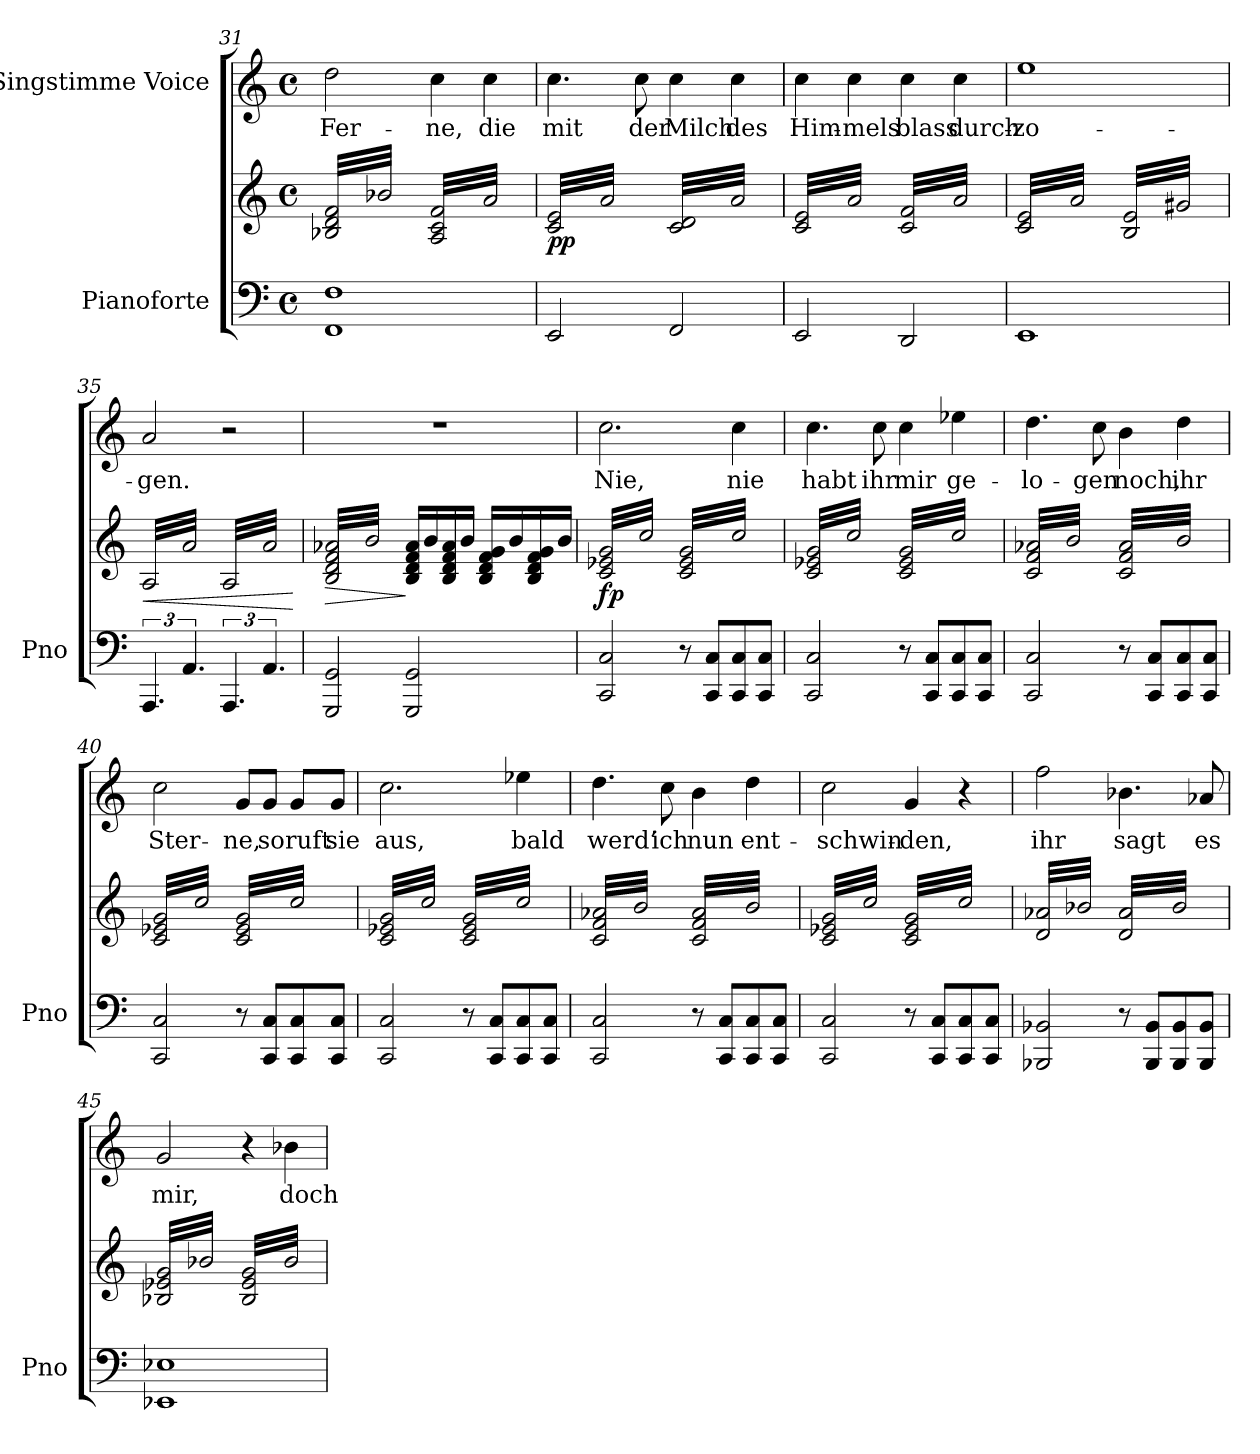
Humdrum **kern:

**kern	**kern	**dynam	**kern	**text
*part2	*part2	*part2	*part1	*part1
*staff3	*staff2	*staff2/3	*staff1	*staff1
*I"Pianoforte	*	*	*I"Singstimme Voice	*
*I'Pno	*	*	*	*
*clefF4	*clefG2	*	*clefG2	*
*k[]	*k[]	*	*k[]	*
*M4/4	*M4/4	*	*M4/4	*
*met(c)	*met(c)	*	*met(c)	*
=31	=31	=31	=31	=31
*	*tremolo	*	*	*
1FF 1F	32B-X/ 32d/ 32f/LLL	.	2dd\	Fer-
.	32b-X/	.	.	.
.	32B-X/ 32d/ 32f/	.	.	.
.	32b-X/	.	.	.
.	32B-X/ 32d/ 32f/	.	.	.
.	32b-X/	.	.	.
.	32B-X/ 32d/ 32f/	.	.	.
.	32b-X/	.	.	.
.	32B-X/ 32d/ 32f/	.	.	.
.	32b-X/	.	.	.
.	32B-X/ 32d/ 32f/	.	.	.
.	32b-X/	.	.	.
.	32B-X/ 32d/ 32f/	.	.	.
.	32b-X/	.	.	.
.	32B-X/ 32d/ 32f/	.	.	.
.	32b-X/JJJ	.	.	.
.	32A/ 32c/ 32f/LLL	.	4cc\	-ne,
.	32a/	.	.	.
.	32A/ 32c/ 32f/	.	.	.
.	32a/	.	.	.
.	32A/ 32c/ 32f/	.	.	.
.	32a/	.	.	.
.	32A/ 32c/ 32f/	.	.	.
.	32a/	.	.	.
.	32A/ 32c/ 32f/	.	4cc\	die
.	32a/	.	.	.
.	32A/ 32c/ 32f/	.	.	.
.	32a/	.	.	.
.	32A/ 32c/ 32f/	.	.	.
.	32a/	.	.	.
.	32A/ 32c/ 32f/	.	.	.
.	32a/JJJ	.	.	.
=32	=32	=32	=32	=32
!	!	!LO:DY:b	!	!
2EE/	32c/ 32e/LLL	pp	4.cc\	mit
.	32a/	.	.	.
.	32c/ 32e/	.	.	.
.	32a/	.	.	.
.	32c/ 32e/	.	.	.
.	32a/	.	.	.
.	32c/ 32e/	.	.	.
.	32a/	.	.	.
.	32c/ 32e/	.	.	.
.	32a/	.	.	.
.	32c/ 32e/	.	.	.
.	32a/	.	.	.
.	32c/ 32e/	.	8cc\	der
.	32a/	.	.	.
.	32c/ 32e/	.	.	.
.	32a/JJJ	.	.	.
2FF/	32c/ 32d/LLL	.	4cc\	Milch
.	32a/	.	.	.
.	32c/ 32d/	.	.	.
.	32a/	.	.	.
.	32c/ 32d/	.	.	.
.	32a/	.	.	.
.	32c/ 32d/	.	.	.
.	32a/	.	.	.
.	32c/ 32d/	.	4cc\	des
.	32a/	.	.	.
.	32c/ 32d/	.	.	.
.	32a/	.	.	.
.	32c/ 32d/	.	.	.
.	32a/	.	.	.
.	32c/ 32d/	.	.	.
.	32a/JJJ	.	.	.
=33	=33	=33	=33	=33
2EE/	32c/ 32e/LLL	.	4cc\	Him-
.	32a/	.	.	.
.	32c/ 32e/	.	.	.
.	32a/	.	.	.
.	32c/ 32e/	.	.	.
.	32a/	.	.	.
.	32c/ 32e/	.	.	.
.	32a/	.	.	.
.	32c/ 32e/	.	4cc\	-mels
.	32a/	.	.	.
.	32c/ 32e/	.	.	.
.	32a/	.	.	.
.	32c/ 32e/	.	.	.
.	32a/	.	.	.
.	32c/ 32e/	.	.	.
.	32a/JJJ	.	.	.
2DD/	32c/ 32f/LLL	.	4cc\	blass
.	32a/	.	.	.
.	32c/ 32f/	.	.	.
.	32a/	.	.	.
.	32c/ 32f/	.	.	.
.	32a/	.	.	.
.	32c/ 32f/	.	.	.
.	32a/	.	.	.
.	32c/ 32f/	.	4cc\	durch-
.	32a/	.	.	.
.	32c/ 32f/	.	.	.
.	32a/	.	.	.
.	32c/ 32f/	.	.	.
.	32a/	.	.	.
.	32c/ 32f/	.	.	.
.	32a/JJJ	.	.	.
=34	=34	=34	=34	=34
1EE	32c/ 32e/LLL	.	1ee	-zo-
.	32a/	.	.	.
.	32c/ 32e/	.	.	.
.	32a/	.	.	.
.	32c/ 32e/	.	.	.
.	32a/	.	.	.
.	32c/ 32e/	.	.	.
.	32a/	.	.	.
.	32c/ 32e/	.	.	.
.	32a/	.	.	.
.	32c/ 32e/	.	.	.
.	32a/	.	.	.
.	32c/ 32e/	.	.	.
.	32a/	.	.	.
.	32c/ 32e/	.	.	.
.	32a/JJJ	.	.	.
.	32B/ 32e/LLL	.	.	.
.	32g#X/	.	.	.
.	32B/ 32e/	.	.	.
.	32g#X/	.	.	.
.	32B/ 32e/	.	.	.
.	32g#X/	.	.	.
.	32B/ 32e/	.	.	.
.	32g#X/	.	.	.
.	32B/ 32e/	.	.	.
.	32g#X/	.	.	.
.	32B/ 32e/	.	.	.
.	32g#X/	.	.	.
.	32B/ 32e/	.	.	.
.	32g#X/	.	.	.
.	32B/ 32e/	.	.	.
.	32g#X/JJJ	.	.	.
=35	=35	=35	=35	=35
!	!	!LO:HP:b	!	!
6.AAA/	32A/LLL	<	2a/	-gen.
.	32a/	.	.	.
.	32A/	.	.	.
.	32a/	.	.	.
.	32A/	.	.	.
.	32a/	.	.	.
.	32A/	.	.	.
.	32a/	.	.	.
6.AA/	32A/	.	.	.
.	32a/	.	.	.
.	32A/	.	.	.
.	32a/	.	.	.
.	32A/	.	.	.
.	32a/	.	.	.
.	32A/	.	.	.
.	32a/JJJ	.	.	.
6.AAA/	32A/LLL	.	2r	.
.	32a/	.	.	.
.	32A/	.	.	.
.	32a/	.	.	.
.	32A/	.	.	.
.	32a/	.	.	.
.	32A/	.	.	.
.	32a/	.	.	.
6.AA/	32A/	.	.	.
.	32a/	.	.	.
.	32A/	.	.	.
.	32a/	.	.	.
.	32A/	.	.	.
.	32a/	.	.	.
.	32A/	.	.	.
.	32a/JJJ	.	.	.
.	.	[	.	.
=36	=36	=36	=36	=36
!	!	!LO:HP:b	!	!
2GGG/ 2GG/	32B/ 32d/ 32f/ 32a-X/LLL	>	1r	.
.	32b/	.	.	.
.	32B/ 32d/ 32f/ 32a-X/	.	.	.
.	32b/	.	.	.
.	32B/ 32d/ 32f/ 32a-X/	.	.	.
.	32b/	.	.	.
.	32B/ 32d/ 32f/ 32a-X/	.	.	.
.	32b/	.	.	.
.	32B/ 32d/ 32f/ 32a-X/	.	.	.
.	32b/	.	.	.
.	32B/ 32d/ 32f/ 32a-X/	.	.	.
.	32b/	.	.	.
.	32B/ 32d/ 32f/ 32a-X/	.	.	.
.	32b/	.	.	.
.	32B/ 32d/ 32f/ 32a-X/	.	.	.
.	32b/JJJ	.	.	.
*	*Xtremolo	*	*	*
2GGG/ 2GG/	16B/ 16d/ 16f/ 16a-/LL	]	.	.
.	.	.	.	.
.	16b/	.	.	.
.	.	.	.	.
.	16B/ 16d/ 16f/ 16a-/	.	.	.
.	.	.	.	.
.	16b/JJ	.	.	.
.	.	.	.	.
.	16B/ 16d/ 16f/ 16g/LL	.	.	.
.	16b/	.	.	.
.	16B/ 16d/ 16f/ 16g/	.	.	.
.	16b/JJ	.	.	.
=37	=37	=37	=37	=37
!	!	!LO:DY:b	!	!
*	*tremolo	*	*	*
2CC/ 2C/	32c/ 32e-X/ 32g/LLL	fp	2.cc\	Nie,
.	32cc/	.	.	.
.	32c/ 32e-X/ 32g/	.	.	.
.	32cc/	.	.	.
.	32c/ 32e-X/ 32g/	.	.	.
.	32cc/	.	.	.
.	32c/ 32e-X/ 32g/	.	.	.
.	32cc/	.	.	.
.	32c/ 32e-X/ 32g/	.	.	.
.	32cc/	.	.	.
.	32c/ 32e-X/ 32g/	.	.	.
.	32cc/	.	.	.
.	32c/ 32e-X/ 32g/	.	.	.
.	32cc/	.	.	.
.	32c/ 32e-X/ 32g/	.	.	.
.	32cc/JJJ	.	.	.
8r	32c/ 32e-/ 32g/LLL	.	.	.
.	32cc/	.	.	.
.	32c/ 32e-/ 32g/	.	.	.
.	32cc/	.	.	.
8CC/ 8C/L	32c/ 32e-/ 32g/	.	.	.
.	32cc/	.	.	.
.	32c/ 32e-/ 32g/	.	.	.
.	32cc/	.	.	.
8CC/ 8C/	32c/ 32e-/ 32g/	.	4cc\	nie
.	32cc/	.	.	.
.	32c/ 32e-/ 32g/	.	.	.
.	32cc/	.	.	.
8CC/ 8C/J	32c/ 32e-/ 32g/	.	.	.
.	32cc/	.	.	.
.	32c/ 32e-/ 32g/	.	.	.
.	32cc/JJJ	.	.	.
=38	=38	=38	=38	=38
2CC/ 2C/	32c/ 32e-X/ 32g/LLL	.	4.cc\	habt
.	32cc/	.	.	.
.	32c/ 32e-X/ 32g/	.	.	.
.	32cc/	.	.	.
.	32c/ 32e-X/ 32g/	.	.	.
.	32cc/	.	.	.
.	32c/ 32e-X/ 32g/	.	.	.
.	32cc/	.	.	.
.	32c/ 32e-X/ 32g/	.	.	.
.	32cc/	.	.	.
.	32c/ 32e-X/ 32g/	.	.	.
.	32cc/	.	.	.
.	32c/ 32e-X/ 32g/	.	8cc\	ihr
.	32cc/	.	.	.
.	32c/ 32e-X/ 32g/	.	.	.
.	32cc/JJJ	.	.	.
8r	32c/ 32e-/ 32g/LLL	.	4cc\	mir
.	32cc/	.	.	.
.	32c/ 32e-/ 32g/	.	.	.
.	32cc/	.	.	.
8CC/ 8C/L	32c/ 32e-/ 32g/	.	.	.
.	32cc/	.	.	.
.	32c/ 32e-/ 32g/	.	.	.
.	32cc/	.	.	.
8CC/ 8C/	32c/ 32e-/ 32g/	.	4ee-X\	ge-
.	32cc/	.	.	.
.	32c/ 32e-/ 32g/	.	.	.
.	32cc/	.	.	.
8CC/ 8C/J	32c/ 32e-/ 32g/	.	.	.
.	32cc/	.	.	.
.	32c/ 32e-/ 32g/	.	.	.
.	32cc/JJJ	.	.	.
=39	=39	=39	=39	=39
2CC/ 2C/	32c/ 32f/ 32a-X/LLL	.	4.dd\	-lo-
.	32b/	.	.	.
.	32c/ 32f/ 32a-X/	.	.	.
.	32b/	.	.	.
.	32c/ 32f/ 32a-X/	.	.	.
.	32b/	.	.	.
.	32c/ 32f/ 32a-X/	.	.	.
.	32b/	.	.	.
.	32c/ 32f/ 32a-X/	.	.	.
.	32b/	.	.	.
.	32c/ 32f/ 32a-X/	.	.	.
.	32b/	.	.	.
.	32c/ 32f/ 32a-X/	.	8cc\	-gen
.	32b/	.	.	.
.	32c/ 32f/ 32a-X/	.	.	.
.	32b/JJJ	.	.	.
8r	32c/ 32f/ 32a-/LLL	.	4b\	noch,
.	32b/	.	.	.
.	32c/ 32f/ 32a-/	.	.	.
.	32b/	.	.	.
8CC/ 8C/L	32c/ 32f/ 32a-/	.	.	.
.	32b/	.	.	.
.	32c/ 32f/ 32a-/	.	.	.
.	32b/	.	.	.
8CC/ 8C/	32c/ 32f/ 32a-/	.	4dd\	ihr
.	32b/	.	.	.
.	32c/ 32f/ 32a-/	.	.	.
.	32b/	.	.	.
8CC/ 8C/J	32c/ 32f/ 32a-/	.	.	.
.	32b/	.	.	.
.	32c/ 32f/ 32a-/	.	.	.
.	32b/JJJ	.	.	.
=40	=40	=40	=40	=40
2CC/ 2C/	32c/ 32e-X/ 32g/LLL	.	2cc\	Ster-
.	32cc/	.	.	.
.	32c/ 32e-X/ 32g/	.	.	.
.	32cc/	.	.	.
.	32c/ 32e-X/ 32g/	.	.	.
.	32cc/	.	.	.
.	32c/ 32e-X/ 32g/	.	.	.
.	32cc/	.	.	.
.	32c/ 32e-X/ 32g/	.	.	.
.	32cc/	.	.	.
.	32c/ 32e-X/ 32g/	.	.	.
.	32cc/	.	.	.
.	32c/ 32e-X/ 32g/	.	.	.
.	32cc/	.	.	.
.	32c/ 32e-X/ 32g/	.	.	.
.	32cc/JJJ	.	.	.
8r	32c/ 32e-/ 32g/LLL	.	8g/L	-ne,
.	32cc/	.	.	.
.	32c/ 32e-/ 32g/	.	.	.
.	32cc/	.	.	.
8CC/ 8C/L	32c/ 32e-/ 32g/	.	8g/J	so
.	32cc/	.	.	.
.	32c/ 32e-/ 32g/	.	.	.
.	32cc/	.	.	.
8CC/ 8C/	32c/ 32e-/ 32g/	.	8g/L	ruft
.	32cc/	.	.	.
.	32c/ 32e-/ 32g/	.	.	.
.	32cc/	.	.	.
8CC/ 8C/J	32c/ 32e-/ 32g/	.	8g/J	sie
.	32cc/	.	.	.
.	32c/ 32e-/ 32g/	.	.	.
.	32cc/JJJ	.	.	.
=41	=41	=41	=41	=41
2CC/ 2C/	32c/ 32e-X/ 32g/LLL	.	2.cc\	aus,
.	32cc/	.	.	.
.	32c/ 32e-X/ 32g/	.	.	.
.	32cc/	.	.	.
.	32c/ 32e-X/ 32g/	.	.	.
.	32cc/	.	.	.
.	32c/ 32e-X/ 32g/	.	.	.
.	32cc/	.	.	.
.	32c/ 32e-X/ 32g/	.	.	.
.	32cc/	.	.	.
.	32c/ 32e-X/ 32g/	.	.	.
.	32cc/	.	.	.
.	32c/ 32e-X/ 32g/	.	.	.
.	32cc/	.	.	.
.	32c/ 32e-X/ 32g/	.	.	.
.	32cc/JJJ	.	.	.
8r	32c/ 32e-/ 32g/LLL	.	.	.
.	32cc/	.	.	.
.	32c/ 32e-/ 32g/	.	.	.
.	32cc/	.	.	.
8CC/ 8C/L	32c/ 32e-/ 32g/	.	.	.
.	32cc/	.	.	.
.	32c/ 32e-/ 32g/	.	.	.
.	32cc/	.	.	.
8CC/ 8C/	32c/ 32e-/ 32g/	.	4ee-X\	bald
.	32cc/	.	.	.
.	32c/ 32e-/ 32g/	.	.	.
.	32cc/	.	.	.
8CC/ 8C/J	32c/ 32e-/ 32g/	.	.	.
.	32cc/	.	.	.
.	32c/ 32e-/ 32g/	.	.	.
.	32cc/JJJ	.	.	.
=42	=42	=42	=42	=42
2CC/ 2C/	32c/ 32f/ 32a-X/LLL	.	4.dd\	werd’
.	32b/	.	.	.
.	32c/ 32f/ 32a-X/	.	.	.
.	32b/	.	.	.
.	32c/ 32f/ 32a-X/	.	.	.
.	32b/	.	.	.
.	32c/ 32f/ 32a-X/	.	.	.
.	32b/	.	.	.
.	32c/ 32f/ 32a-X/	.	.	.
.	32b/	.	.	.
.	32c/ 32f/ 32a-X/	.	.	.
.	32b/	.	.	.
.	32c/ 32f/ 32a-X/	.	8cc\	ich
.	32b/	.	.	.
.	32c/ 32f/ 32a-X/	.	.	.
.	32b/JJJ	.	.	.
8r	32c/ 32f/ 32a-/LLL	.	4b\	nun
.	32b/	.	.	.
.	32c/ 32f/ 32a-/	.	.	.
.	32b/	.	.	.
8CC/ 8C/L	32c/ 32f/ 32a-/	.	.	.
.	32b/	.	.	.
.	32c/ 32f/ 32a-/	.	.	.
.	32b/	.	.	.
8CC/ 8C/	32c/ 32f/ 32a-/	.	4dd\	ent-
.	32b/	.	.	.
.	32c/ 32f/ 32a-/	.	.	.
.	32b/	.	.	.
8CC/ 8C/J	32c/ 32f/ 32a-/	.	.	.
.	32b/	.	.	.
.	32c/ 32f/ 32a-/	.	.	.
.	32b/JJJ	.	.	.
=43	=43	=43	=43	=43
2CC/ 2C/	32c/ 32e-X/ 32g/LLL	.	2cc\	-schwin-
.	32cc/	.	.	.
.	32c/ 32e-X/ 32g/	.	.	.
.	32cc/	.	.	.
.	32c/ 32e-X/ 32g/	.	.	.
.	32cc/	.	.	.
.	32c/ 32e-X/ 32g/	.	.	.
.	32cc/	.	.	.
.	32c/ 32e-X/ 32g/	.	.	.
.	32cc/	.	.	.
.	32c/ 32e-X/ 32g/	.	.	.
.	32cc/	.	.	.
.	32c/ 32e-X/ 32g/	.	.	.
.	32cc/	.	.	.
.	32c/ 32e-X/ 32g/	.	.	.
.	32cc/JJJ	.	.	.
8r	32c/ 32e-/ 32g/LLL	.	4g/	-den,
.	32cc/	.	.	.
.	32c/ 32e-/ 32g/	.	.	.
.	32cc/	.	.	.
8CC/ 8C/L	32c/ 32e-/ 32g/	.	.	.
.	32cc/	.	.	.
.	32c/ 32e-/ 32g/	.	.	.
.	32cc/	.	.	.
8CC/ 8C/	32c/ 32e-/ 32g/	.	4r	.
.	32cc/	.	.	.
.	32c/ 32e-/ 32g/	.	.	.
.	32cc/	.	.	.
8CC/ 8C/J	32c/ 32e-/ 32g/	.	.	.
.	32cc/	.	.	.
.	32c/ 32e-/ 32g/	.	.	.
.	32cc/JJJ	.	.	.
=44	=44	=44	=44	=44
2BBB-X/ 2BB-X/	32d/ 32a-X/LLL	.	2ff\	ihr
.	32b-X/	.	.	.
.	32d/ 32a-X/	.	.	.
.	32b-X/	.	.	.
.	32d/ 32a-X/	.	.	.
.	32b-X/	.	.	.
.	32d/ 32a-X/	.	.	.
.	32b-X/	.	.	.
.	32d/ 32a-X/	.	.	.
.	32b-X/	.	.	.
.	32d/ 32a-X/	.	.	.
.	32b-X/	.	.	.
.	32d/ 32a-X/	.	.	.
.	32b-X/	.	.	.
.	32d/ 32a-X/	.	.	.
.	32b-X/JJJ	.	.	.
8r	32d/ 32a-/LLL	.	4.b-X\	sagt
.	32b-/	.	.	.
.	32d/ 32a-/	.	.	.
.	32b-/	.	.	.
8BBB-/ 8BB-/L	32d/ 32a-/	.	.	.
.	32b-/	.	.	.
.	32d/ 32a-/	.	.	.
.	32b-/	.	.	.
8BBB-/ 8BB-/	32d/ 32a-/	.	.	.
.	32b-/	.	.	.
.	32d/ 32a-/	.	.	.
.	32b-/	.	.	.
8BBB-/ 8BB-/J	32d/ 32a-/	.	8a-X/	es
.	32b-/	.	.	.
.	32d/ 32a-/	.	.	.
.	32b-/JJJ	.	.	.
=45	=45	=45	=45	=45
1EE-X 1E-X	32B-X/ 32e-X/ 32g/LLL	.	2g/	mir,
.	32b-X/	.	.	.
.	32B-X/ 32e-X/ 32g/	.	.	.
.	32b-X/	.	.	.
.	32B-X/ 32e-X/ 32g/	.	.	.
.	32b-X/	.	.	.
.	32B-X/ 32e-X/ 32g/	.	.	.
.	32b-X/	.	.	.
.	32B-X/ 32e-X/ 32g/	.	.	.
.	32b-X/	.	.	.
.	32B-X/ 32e-X/ 32g/	.	.	.
.	32b-X/	.	.	.
.	32B-X/ 32e-X/ 32g/	.	.	.
.	32b-X/	.	.	.
.	32B-X/ 32e-X/ 32g/	.	.	.
.	32b-X/JJJ	.	.	.
.	32B-/ 32e-/ 32g/LLL	.	4r	.
.	32b-/	.	.	.
.	32B-/ 32e-/ 32g/	.	.	.
.	32b-/	.	.	.
.	32B-/ 32e-/ 32g/	.	.	.
.	32b-/	.	.	.
.	32B-/ 32e-/ 32g/	.	.	.
.	32b-/	.	.	.
.	32B-/ 32e-/ 32g/	.	4b-X\	doch
.	32b-/	.	.	.
.	32B-/ 32e-/ 32g/	.	.	.
.	32b-/	.	.	.
.	32B-/ 32e-/ 32g/	.	.	.
.	32b-/	.	.	.
.	32B-/ 32e-/ 32g/	.	.	.
.	32b-/JJJ	.	.	.
*	*Xtremolo	*	*	*
.	.	.	.	.
.	.	.	.	.
.	.	.	.	.
.	.	.	.	.
.	.	.	.	.
.	.	.	.	.
.	.	.	.	.
.	.	.	.	.
=	=	=	=	=
*-	*-	*-	*-	*-
